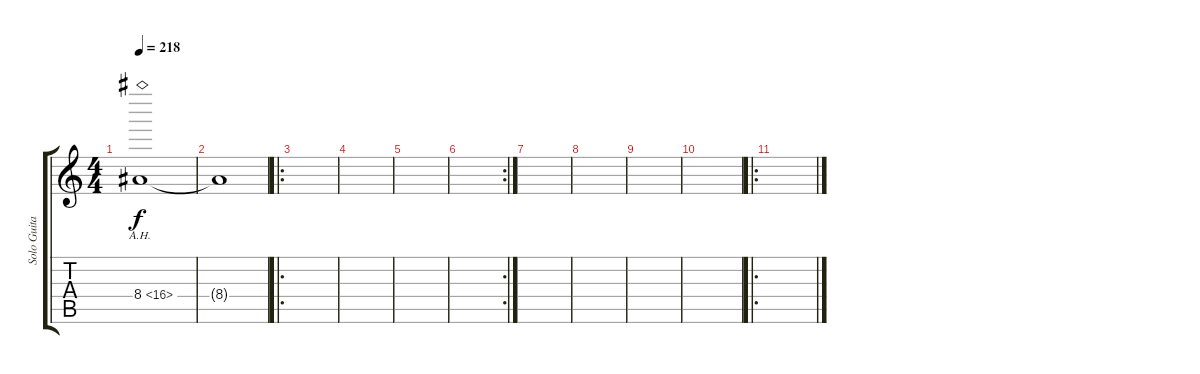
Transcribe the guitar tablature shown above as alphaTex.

\track ("Solo Guitar" "Solo Guita") {instrument distortionguitar}
\staff {score tabs}
\tuning (E4 B3 G3 D3 A2 E2) {hide}
\ts (4 4)
\tempo 218
\clef g2
\ks c
8.4{ah 8}.1{dy f} |
8.4{t}.1 |
\ro
|
|
|
\rc 2
|
|
|
|
|
\ro
